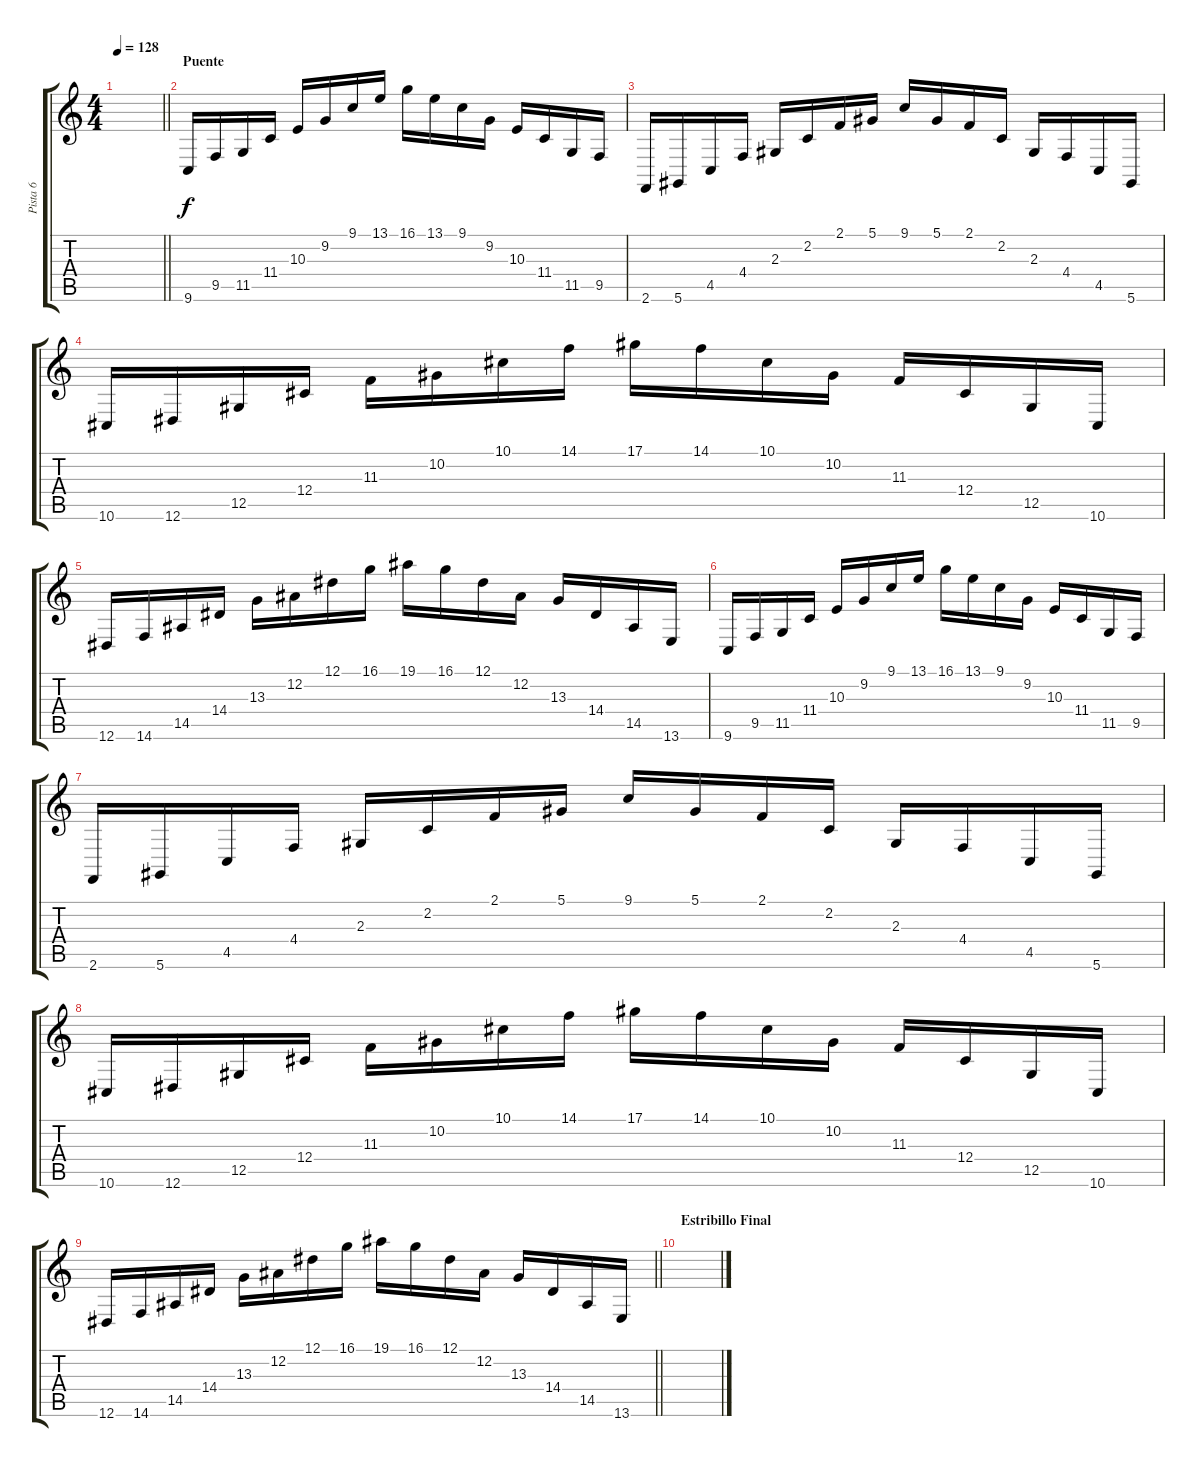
\track ("Pista 6" "Pista 6") {instrument lead1square}
\staff {score tabs}
\tuning (Eb4 Bb3 Gb3 Db3 Ab2 Eb2) {hide}
\ts (4 4)
\tempo 128
\clef g2
\barLineRight lightlight
\ks c
|
\section ("" "Puente")
9.6.16 9.5.16 11.5.16 11.4.16 10.3.16 9.2.16 9.1.16 13.1.16 16.1.16 13.1.16 9.1.16 9.2.16 10.3.16 11.4.16 11.5.16 9.5.16 |
2.6.16 5.6.16 4.5.16 4.4.16 2.3.16 2.2.16 2.1.16 5.1.16 9.1.16 5.1.16 2.1.16 2.2.16 2.3.16 4.4.16 4.5.16 5.6.16 |
10.6.16 12.6.16 12.5.16 12.4.16 11.3.16 10.2.16 10.1.16 14.1.16 17.1.16 14.1.16 10.1.16 10.2.16 11.3.16 12.4.16 12.5.16 10.6.16 |
12.6.16 14.6.16 14.5.16 14.4.16 13.3.16 12.2.16 12.1.16 16.1.16 19.1.16 16.1.16 12.1.16 12.2.16 13.3.16 14.4.16 14.5.16 13.6.16 |
9.6.16 9.5.16 11.5.16 11.4.16 10.3.16 9.2.16 9.1.16 13.1.16 16.1.16 13.1.16 9.1.16 9.2.16 10.3.16 11.4.16 11.5.16 9.5.16 |
2.6.16 5.6.16 4.5.16 4.4.16 2.3.16 2.2.16 2.1.16 5.1.16 9.1.16 5.1.16 2.1.16 2.2.16 2.3.16 4.4.16 4.5.16 5.6.16 |
10.6.16 12.6.16 12.5.16 12.4.16 11.3.16 10.2.16 10.1.16 14.1.16 17.1.16 14.1.16 10.1.16 10.2.16 11.3.16 12.4.16 12.5.16 10.6.16 |
\barLineRight lightlight
12.6.16 14.6.16 14.5.16 14.4.16 13.3.16 12.2.16 12.1.16 16.1.16 19.1.16 16.1.16 12.1.16 12.2.16 13.3.16 14.4.16 14.5.16 13.6.16 |
\section ("" "Estribillo Final")
